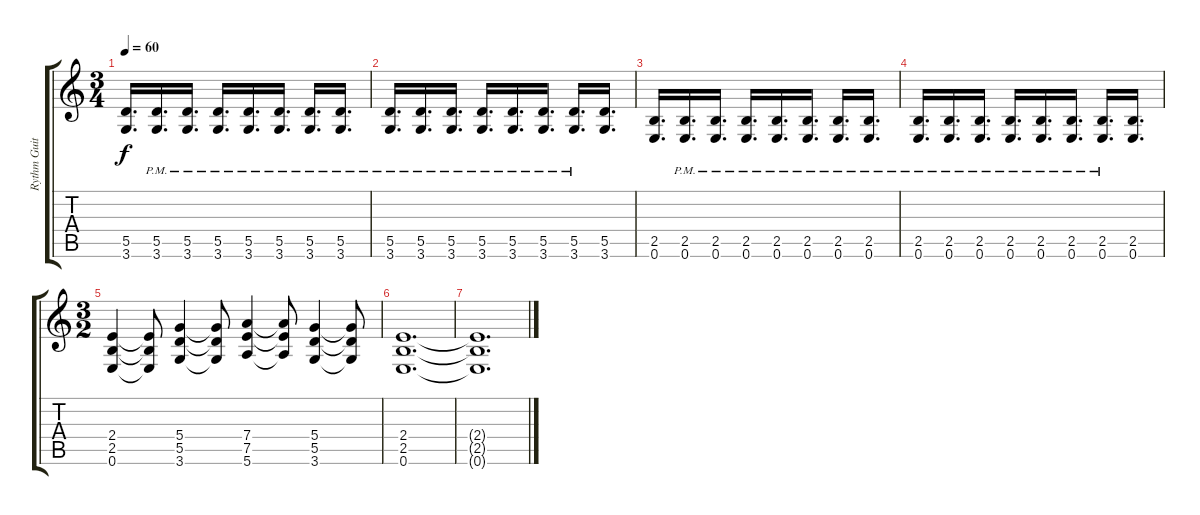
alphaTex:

\track ("Rythm Guitar" "Rythm Guit") {instrument distortionguitar}
\staff {score tabs}
\tuning (E4 B3 G3 D3 A2 E2) {hide}
\ts (3 4)
\tempo 60
\clef g2
\ks c
(5.5 3.6).16{d dy f} (5.5{pm} 3.6{pm}).16{d} (5.5{pm} 3.6{pm}).16{d} (5.5{pm} 3.6{pm}).16{d} (5.5{pm} 3.6{pm}).16{d} (5.5{pm} 3.6{pm}).16{d} (5.5{pm} 3.6{pm}).16{d} (5.5{pm} 3.6{pm}).16{d} |
(5.5{pm} 3.6{pm}).16{d} (5.5{pm} 3.6{pm}).16{d} (5.5{pm} 3.6{pm}).16{d} (5.5{pm} 3.6{pm}).16{d} (5.5{pm} 3.6{pm}).16{d} (5.5{pm} 3.6{pm}).16{d} (5.5{pm} 3.6{pm}).16{d} (5.5 3.6).16{d} |
(2.5 0.6).16{d} (2.5{pm} 0.6{pm}).16{d} (2.5{pm} 0.6{pm}).16{d} (2.5{pm} 0.6{pm}).16{d} (2.5{pm} 0.6{pm}).16{d} (2.5{pm} 0.6{pm}).16{d} (2.5{pm} 0.6{pm}).16{d} (2.5{pm} 0.6{pm}).16{d} |
(2.5{pm} 0.6{pm}).16{d} (2.5{pm} 0.6{pm}).16{d} (2.5{pm} 0.6{pm}).16{d} (2.5{pm} 0.6{pm}).16{d} (2.5{pm} 0.6{pm}).16{d} (2.5{pm} 0.6{pm}).16{d} (2.5{pm} 0.6{pm}).16{d} (2.5 0.6).16{d} |
\ts (3 2)
(2.4 2.5 0.6).4 (2.4{t} 2.5{t} 0.6{t}).8 (5.4 5.5 3.6).4 (5.4{t} 5.5{t} 3.6{t}).8 (7.4 7.5 5.6).4 (7.4{t} 7.5{t} 5.6{t}).8 (5.4 5.5 3.6).4 (5.4{t} 5.5{t} 3.6{t}).8 |
(2.4 2.5 0.6).1{d volume 0} |
(2.4{t} 2.5{t} 0.6{t}).1{d}
